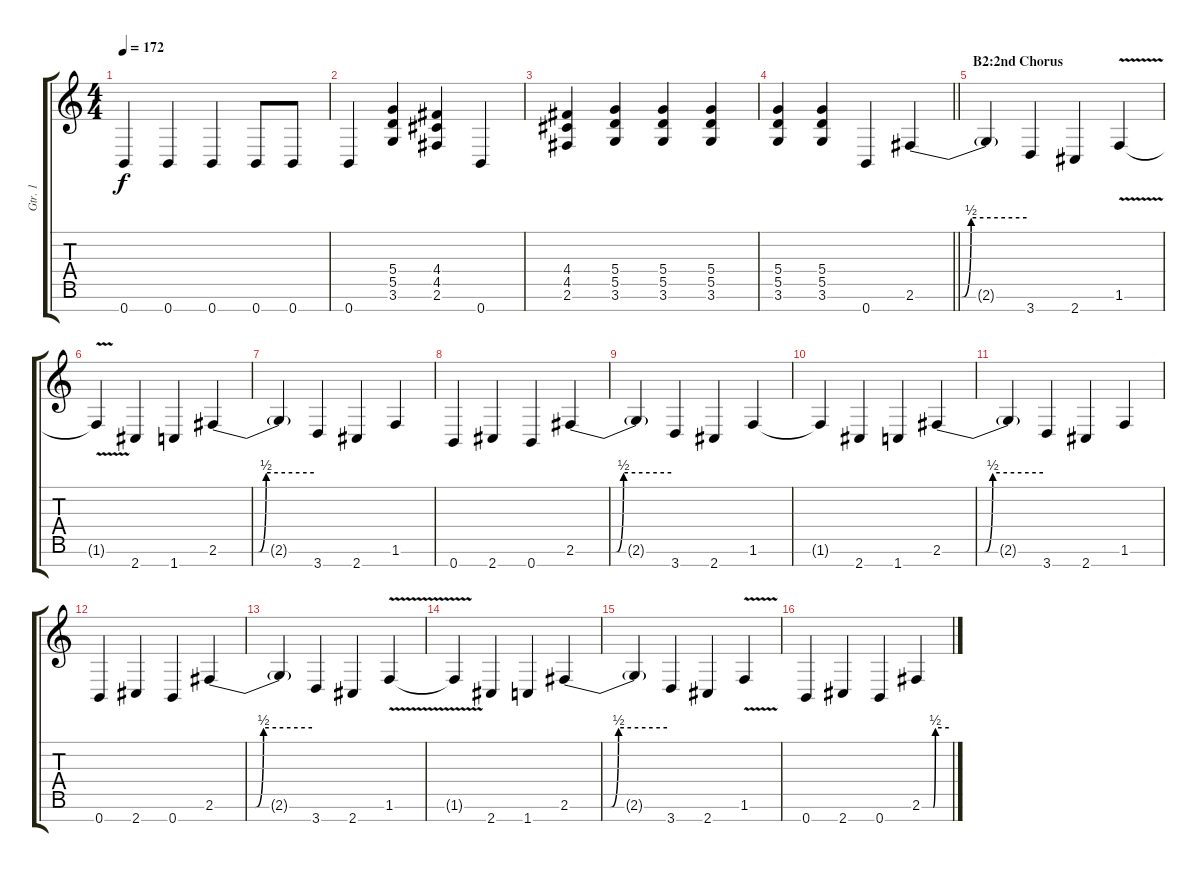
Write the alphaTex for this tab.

\track ("Gtr. 1" "Gtr. 1") {instrument distortionguitar}
\staff {score tabs}
\tuning (E4 B3 G3 D3 A2 E2 B1) {hide}
\ts (4 4)
\tempo 172
\clef g2
\ks c
0.7.4{dy f} 0.7.4 0.7.4 0.7.8 0.7.8 |
0.7.4 (5.4 5.5 3.6).4 (4.4 4.5 2.6).4 0.7.4 |
(4.4 4.5 2.6).4 (5.4 5.5 3.6).4 (5.4 5.5 3.6).4 (5.4 5.5 3.6).4 |
\barLineRight lightlight
(5.4 5.5 3.6).4 (5.4 5.5 3.6).4 0.7.4 2.6{be (custom 0 0 25 0 30 2 60 2)}.4 |
\section ("" "B2:2nd Chorus")
2.6{t}.4 3.7.4 2.7.4 1.6{v}.4 |
1.6{t}.4 2.7.4 1.7.4 2.6{be (custom 0 0 25 0 30 2 60 2)}.4 |
2.6{t}.4 3.7.4 2.7.4 1.6.4 |
0.7.4 2.7.4 0.7.4 2.6{be (custom 0 0 25 0 30 2 60 2)}.4 |
2.6{t}.4 3.7.4 2.7.4 1.6.4 |
1.6{t}.4 2.7.4 1.7.4 2.6{be (custom 0 0 25 0 30 2 60 2)}.4 |
2.6{t}.4 3.7.4 2.7.4 1.6.4 |
0.7.4 2.7.4 0.7.4 2.6{be (custom 0 0 25 0 30 2 60 2)}.4 |
2.6{t}.4 3.7.4 2.7.4 1.6{v}.4 |
1.6{t}.4 2.7.4 1.7.4 2.6{be (custom 0 0 25 0 30 2 60 2)}.4 |
2.6{t}.4 3.7.4 2.7.4 1.6{v}.4 |
0.7.4 2.7.4 0.7.4 2.6{be (custom 0 0 25 0 30 2 60 2)}.4
